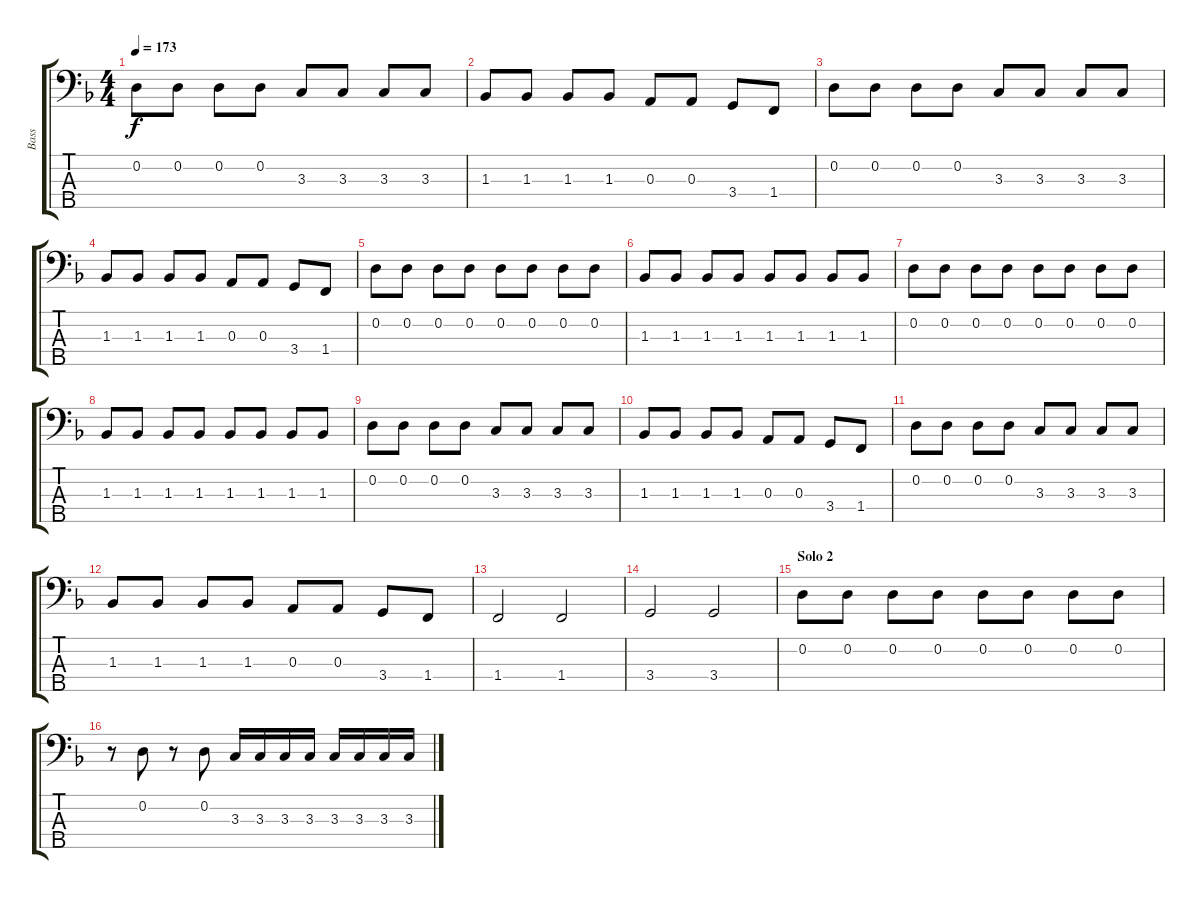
\track ("Bass" "Bass") {instrument electricbasspick}
\staff {score tabs}
\tuning (G2 D2 A1 E1 B0) {hide}
\ts (4 4)
\tempo 173
\clef f4
\ks dminor
0.2.8{dy f} 0.2.8 0.2.8 0.2.8 3.3.8 3.3.8 3.3.8 3.3.8 |
1.3.8 1.3.8 1.3.8 1.3.8 0.3.8 0.3.8 3.4.8 1.4.8 |
0.2.8 0.2.8 0.2.8 0.2.8 3.3.8 3.3.8 3.3.8 3.3.8 |
1.3.8 1.3.8 1.3.8 1.3.8 0.3.8 0.3.8 3.4.8 1.4.8 |
0.2.8 0.2.8 0.2.8 0.2.8 0.2.8 0.2.8 0.2.8 0.2.8 |
1.3.8 1.3.8 1.3.8 1.3.8 1.3.8 1.3.8 1.3.8 1.3.8 |
0.2.8 0.2.8 0.2.8 0.2.8 0.2.8 0.2.8 0.2.8 0.2.8 |
1.3.8 1.3.8 1.3.8 1.3.8 1.3.8 1.3.8 1.3.8 1.3.8 |
0.2.8 0.2.8 0.2.8 0.2.8 3.3.8 3.3.8 3.3.8 3.3.8 |
1.3.8 1.3.8 1.3.8 1.3.8 0.3.8 0.3.8 3.4.8 1.4.8 |
0.2.8 0.2.8 0.2.8 0.2.8 3.3.8 3.3.8 3.3.8 3.3.8 |
1.3.8 1.3.8 1.3.8 1.3.8 0.3.8 0.3.8 3.4.8 1.4.8 |
1.4.2 1.4.2 |
3.4.2 3.4.2 |
\section ("" "Solo 2")
0.2.8 0.2.8 0.2.8 0.2.8 0.2.8 0.2.8 0.2.8 0.2.8 |
r.8 0.2.8 r.8 0.2.8 3.3.16 3.3.16 3.3.16 3.3.16 3.3.16 3.3.16 3.3.16 3.3.16
